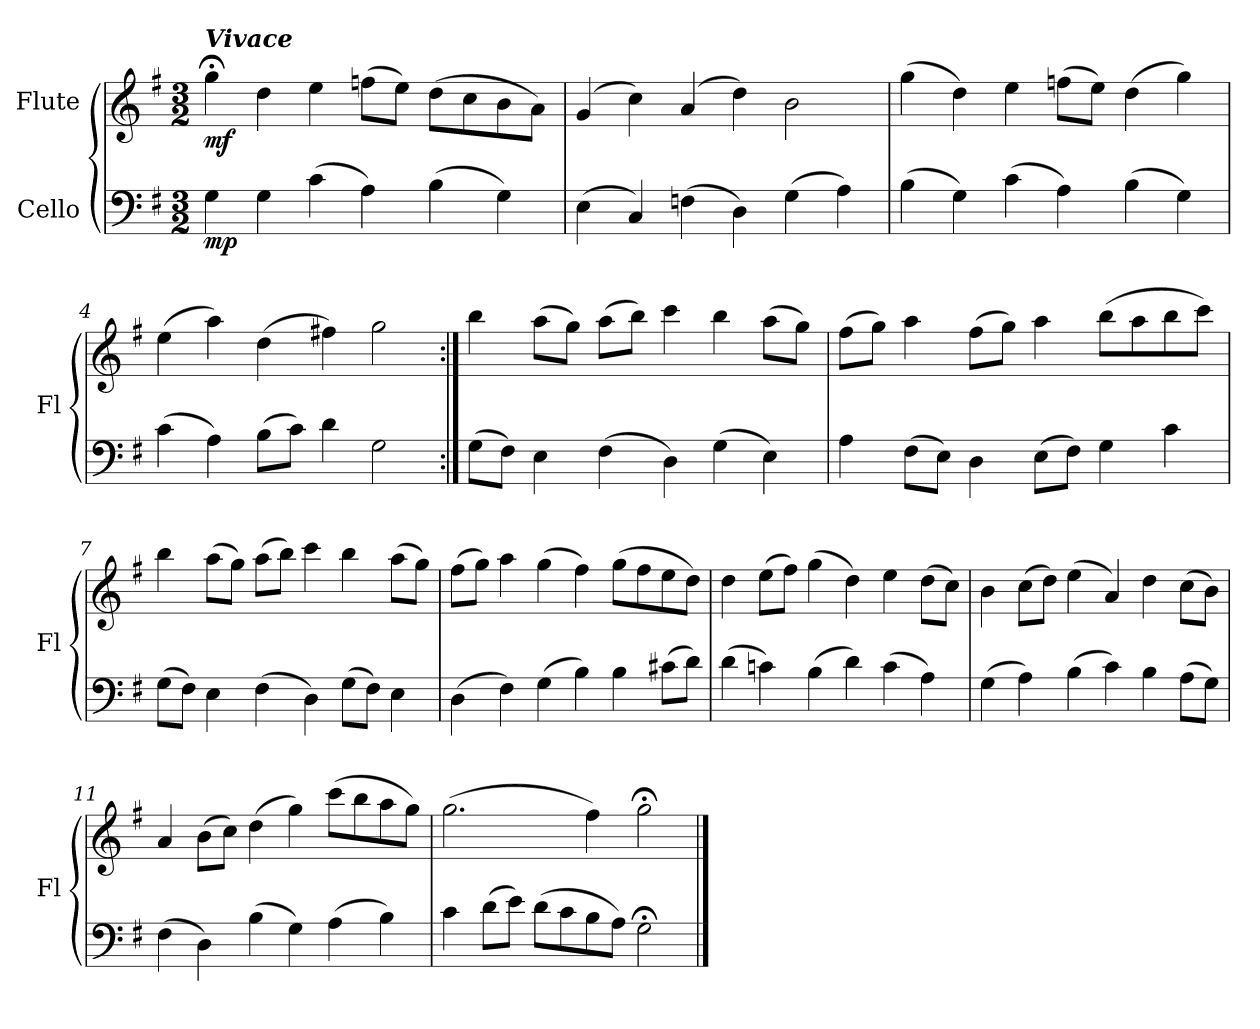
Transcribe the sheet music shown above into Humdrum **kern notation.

**kern	**dynam	**kern	**dynam
*part2	*part2	*part1	*part1
*staff2	*staff2	*staff1	*staff1
*I"Cello	*	*I"Flute	*
*	*	*I'Fl	*
*clefF4	*	*clefG2	*
*k[f#]	*	*k[f#]	*
*M3/2	*	*M3/2	*
*MM180	*	*MM180	*
=1	=1	=1	=1
!	!	!LO:TX:a:Bi:t=Vivace	!
!	!LO:DY:b	!	!LO:DY:b
4G\	mp	4gg;<\	mf
4G\	.	4dd\	.
(>4c\	.	4ee\	.
4A\)	.	(>8ffn\L	.
.	.	8ee\J)	.
(>4B\	.	(>8dd\L	.
.	.	8cc\	.
4G\)	.	8b\	.
.	.	8a\J)	.
=2	=2	=2	=2
(>4E\	.	(>4g/	.
4C/)	.	4cc\)	.
(>4Fn\	.	(>4a/	.
4D\)	.	4dd\)	.
(>4G\	.	2b\	.
4A\)	.	.	.
!!LO:LB:g=z
=3	=3	=3	=3
(>4B\	.	(>4gg\	.
4G\)	.	4dd\)	.
(>4c\	.	4ee\	.
4A\)	.	(>8ffn\L	.
.	.	8ee\J)	.
(>4B\	.	(>4dd\	.
4G\)	.	4gg\)	.
=4	=4	=4	=4
(>4c\	.	(>4ee\	.
4A\)	.	4aa\)	.
(>8B\L	.	(>4dd\	.
8c\J)	.	.	.
4d\	.	4ff#X\)	.
2G\	.	2gg\	.
=5:|!	=5:|!	=5:|!	=5:|!
(>8G\L	.	4bb\	.
8F#\J)	.	.	.
4E\	.	(>8aa\L	.
.	.	8gg\J)	.
(>4F#\	.	(>8aa\L	.
.	.	8bb\J)	.
4D\)	.	4ccc\	.
(>4G\	.	4bb\	.
4E\)	.	(>8aa\L	.
.	.	8gg\J)	.
!!LO:LB:g=z
=6	=6	=6	=6
4A\	.	(>8ff#\L	.
.	.	8gg\J)	.
(>8F#\L	.	4aa\	.
8E\J)	.	.	.
4D\	.	(>8ff#\L	.
.	.	8gg\J)	.
(>8E\L	.	4aa\	.
8F#\J)	.	.	.
4G\	.	(>8bb\L	.
.	.	8aa\	.
4c\	.	8bb\	.
.	.	8ccc\J)	.
=7	=7	=7	=7
(>8G\L	.	4bb\	.
8F#\J)	.	.	.
4E\	.	(>8aa\L	.
.	.	8gg\J)	.
(>4F#\	.	(>8aa\L	.
.	.	8bb\J)	.
4D\)	.	4ccc\	.
(>8G\L	.	4bb\	.
8F#\J)	.	.	.
4E\	.	(>8aa\L	.
.	.	8gg\J)	.
!!LO:PB:g=z
=8	=8	=8	=8
(>4D\	.	(>8ff#\L	.
.	.	8gg\J)	.
4F#\)	.	4aa\	.
(>4G\	.	(>4gg\	.
4B\)	.	4ff#\)	.
4B\	.	(>8gg\L	.
.	.	8ff#\	.
(>8c#X\L	.	8ee\	.
8d\J)	.	8dd\J)	.
=9	=9	=9	=9
(>4d\	.	4dd\	.
4cn\)	.	(>8ee\L	.
.	.	8ff#\J)	.
(>4B\	.	(>4gg\	.
4d\)	.	4dd\)	.
(>4c\	.	4ee\	.
4A\)	.	(>8dd\L	.
.	.	8cc\J)	.
=10	=10	=10	=10
(>4G\	.	4b\	.
4A\)	.	(>8cc\L	.
.	.	8dd\J)	.
(>4B\	.	(>4ee\	.
4c\)	.	4a/)	.
4B\	.	4dd\	.
(>8A\L	.	(>8cc\L	.
8G\J)	.	8b\J)	.
!!LO:LB:g=z
=11	=11	=11	=11
(>4F#\	.	4a/	.
4D\)	.	(>8b\L	.
.	.	8cc\J)	.
(>4B\	.	(>4dd\	.
4G\)	.	4gg\)	.
(>4A\	.	(>8ccc\L	.
.	.	8bb\	.
4B\)	.	8aa\	.
.	.	8gg\J)	.
=12	=12	=12	=12
4c\	.	(>2.gg\	.
(>8d\L	.	.	.
8e\J)	.	.	.
(>8d\L	.	.	.
8c\	.	.	.
8B\	.	4ff#\)	.
8A\J)	.	.	.
2G;<\	.	2gg;<\	.
==	==	==	==
*-	*-	*-	*-
